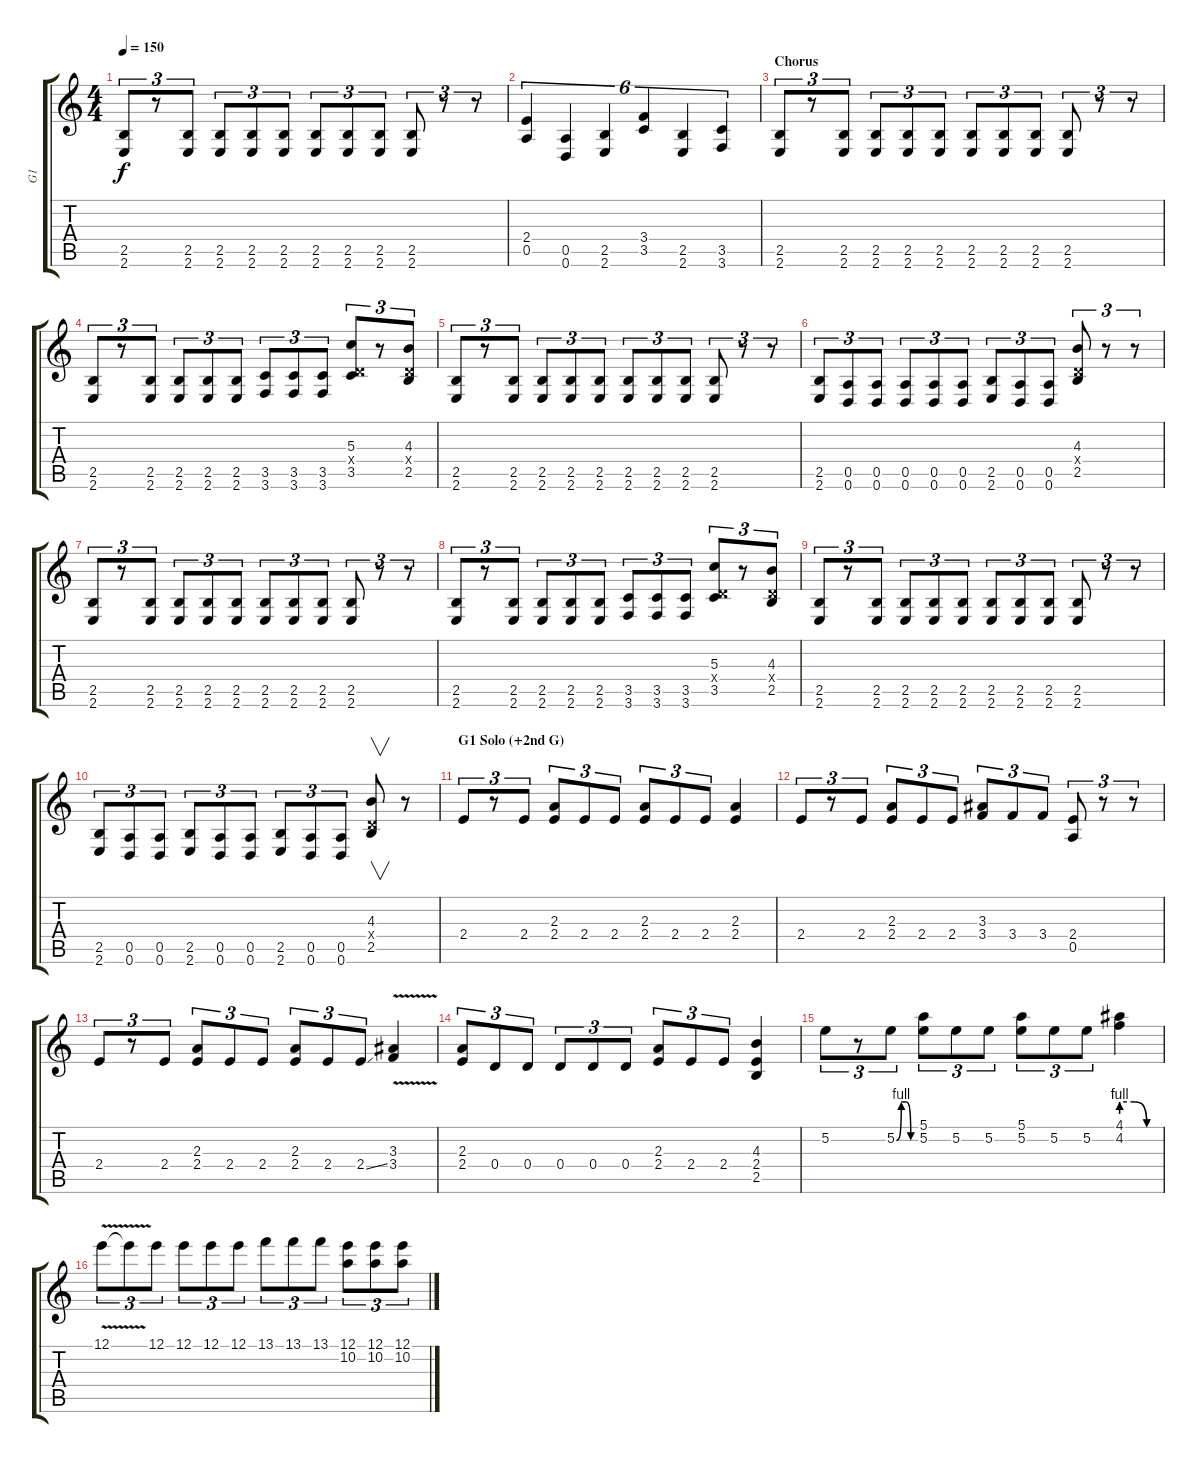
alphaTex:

\track ("G1" "G1") {instrument distortionguitar}
\staff {score tabs}
\tuning (E4 B3 G3 D3 A2 D2) {hide}
\ts (4 4)
\tempo 150
\clef g2
\ks c
(2.5 2.6).8{tu (3 2) dy f} r.8{tu (3 2)} (2.5 2.6).8{tu (3 2)} (2.5 2.6).8{tu (3 2)} (2.5 2.6).8{tu (3 2)} (2.5 2.6).8{tu (3 2)} (2.5 2.6).8{tu (3 2)} (2.5 2.6).8{tu (3 2)} (2.5 2.6).8{tu (3 2)} (2.5 2.6).8{tu (3 2)} r.8{tu (3 2)} r.8{tu (3 2)} |
(2.4 0.5).4{tu (6 4)} (0.5 0.6).4{tu (6 4)} (2.5 2.6).4{tu (6 4)} (3.4 3.5).4{tu (6 4)} (2.5 2.6).4{tu (6 4)} (3.5 3.6).4{tu (6 4)} |
\section ("" "Chorus")
(2.5 2.6).8{tu (3 2)} r.8{tu (3 2)} (2.5 2.6).8{tu (3 2)} (2.5 2.6).8{tu (3 2)} (2.5 2.6).8{tu (3 2)} (2.5 2.6).8{tu (3 2)} (2.5 2.6).8{tu (3 2)} (2.5 2.6).8{tu (3 2)} (2.5 2.6).8{tu (3 2)} (2.5 2.6).8{tu (3 2)} r.8{tu (3 2)} r.8{tu (3 2)} |
(2.5 2.6).8{tu (3 2)} r.8{tu (3 2)} (2.5 2.6).8{tu (3 2)} (2.5 2.6).8{tu (3 2)} (2.5 2.6).8{tu (3 2)} (2.5 2.6).8{tu (3 2)} (3.5 3.6).8{tu (3 2)} (3.5 3.6).8{tu (3 2)} (3.5 3.6).8{tu (3 2)} (5.3 0.4{x} 3.5).8{tu (3 2)} r.8{tu (3 2)} (4.3 0.4{x} 2.5).8{tu (3 2)} |
(2.5 2.6).8{tu (3 2)} r.8{tu (3 2)} (2.5 2.6).8{tu (3 2)} (2.5 2.6).8{tu (3 2)} (2.5 2.6).8{tu (3 2)} (2.5 2.6).8{tu (3 2)} (2.5 2.6).8{tu (3 2)} (2.5 2.6).8{tu (3 2)} (2.5 2.6).8{tu (3 2)} (2.5 2.6).8{tu (3 2)} r.8{tu (3 2)} r.8{tu (3 2)} |
(2.5 2.6).8{tu (3 2)} (0.5 0.6).8{tu (3 2)} (0.5 0.6).8{tu (3 2)} (0.5 0.6).8{tu (3 2)} (0.5 0.6).8{tu (3 2)} (0.5 0.6).8{tu (3 2)} (2.5 2.6).8{tu (3 2)} (0.5 0.6).8{tu (3 2)} (0.5 0.6).8{tu (3 2)} (4.3 0.4{x} 2.5).8{tu (3 2)} r.8{tu (3 2)} r.8{tu (3 2)} |
(2.5 2.6).8{tu (3 2)} r.8{tu (3 2)} (2.5 2.6).8{tu (3 2)} (2.5 2.6).8{tu (3 2)} (2.5 2.6).8{tu (3 2)} (2.5 2.6).8{tu (3 2)} (2.5 2.6).8{tu (3 2)} (2.5 2.6).8{tu (3 2)} (2.5 2.6).8{tu (3 2)} (2.5 2.6).8{tu (3 2)} r.8{tu (3 2)} r.8{tu (3 2)} |
(2.5 2.6).8{tu (3 2)} r.8{tu (3 2)} (2.5 2.6).8{tu (3 2)} (2.5 2.6).8{tu (3 2)} (2.5 2.6).8{tu (3 2)} (2.5 2.6).8{tu (3 2)} (3.5 3.6).8{tu (3 2)} (3.5 3.6).8{tu (3 2)} (3.5 3.6).8{tu (3 2)} (5.3 0.4{x} 3.5).8{tu (3 2)} r.8{tu (3 2)} (4.3 0.4{x} 2.5).8{tu (3 2)} |
(2.5 2.6).8{tu (3 2)} r.8{tu (3 2)} (2.5 2.6).8{tu (3 2)} (2.5 2.6).8{tu (3 2)} (2.5 2.6).8{tu (3 2)} (2.5 2.6).8{tu (3 2)} (2.5 2.6).8{tu (3 2)} (2.5 2.6).8{tu (3 2)} (2.5 2.6).8{tu (3 2)} (2.5 2.6).8{tu (3 2)} r.8{tu (3 2)} r.8{tu (3 2)} |
(2.5 2.6).8{tu (3 2)} (0.5 0.6).8{tu (3 2)} (0.5 0.6).8{tu (3 2)} (2.5 2.6).8{tu (3 2)} (0.5 0.6).8{tu (3 2)} (0.5 0.6).8{tu (3 2)} (2.5 2.6).8{tu (3 2)} (0.5 0.6).8{tu (3 2)} (0.5 0.6).8{tu (3 2)} (4.3 0.4{x} 2.5).8{v} r.8 |
\section ("" "G1 Solo (+2nd G)")
2.4.8{tu (3 2) balance 8} r.8{tu (3 2)} 2.4.8{tu (3 2)} (2.3 2.4).8{tu (3 2)} 2.4.8{tu (3 2)} 2.4.8{tu (3 2)} (2.3 2.4).8{tu (3 2)} 2.4.8{tu (3 2)} 2.4.8{tu (3 2)} (2.3 2.4).4 |
2.4.8{tu (3 2)} r.8{tu (3 2)} 2.4.8{tu (3 2)} (2.3 2.4).8{tu (3 2)} 2.4.8{tu (3 2)} 2.4.8{tu (3 2)} (3.3 3.4).8{tu (3 2)} 3.4.8{tu (3 2)} 3.4.8{tu (3 2)} (2.4 0.5).8{tu (3 2)} r.8{tu (3 2)} r.8{tu (3 2)} |
2.4.8{tu (3 2)} r.8{tu (3 2)} 2.4.8{tu (3 2)} (2.3 2.4).8{tu (3 2)} 2.4.8{tu (3 2)} 2.4.8{tu (3 2)} (2.3 2.4).8{tu (3 2)} 2.4.8{tu (3 2)} 2.4{ss}.8{tu (3 2)} (3.3{v} 3.4{v}).4 |
(2.3 2.4).8{tu (3 2)} 0.4.8{tu (3 2)} 0.4.8{tu (3 2)} 0.4.8{tu (3 2)} 0.4.8{tu (3 2)} 0.4.8{tu (3 2)} (2.3 2.4).8{tu (3 2)} 2.4.8{tu (3 2)} 2.4.8{tu (3 2)} (4.3 2.4 2.5).4 |
5.2.8{tu (3 2)} r.8{tu (3 2)} 5.2{be (custom 0 0 15 4 30 4 45 0 60 0)}.8{tu (3 2)} (5.1 5.2).8{tu (3 2)} 5.2.8{tu (3 2)} 5.2.8{tu (3 2)} (5.1 5.2).8{tu (3 2)} 5.2.8{tu (3 2)} 5.2.8{tu (3 2)} (4.1{be (custom 0 4 20 4 40 0 60 0)} 4.2{be (custom 0 4 20 4 40 0 60 0)}).4 |
12.1{v}.8{tu (3 2)} 12.1{t}.8{tu (3 2)} 12.1.8{tu (3 2)} 12.1.8{tu (3 2)} 12.1.8{tu (3 2)} 12.1.8{tu (3 2)} 13.1.8{tu (3 2)} 13.1.8{tu (3 2)} 13.1.8{tu (3 2)} (12.1 10.2).8{tu (3 2)} (12.1 10.2).8{tu (3 2)} (12.1 10.2).8{tu (3 2)}
